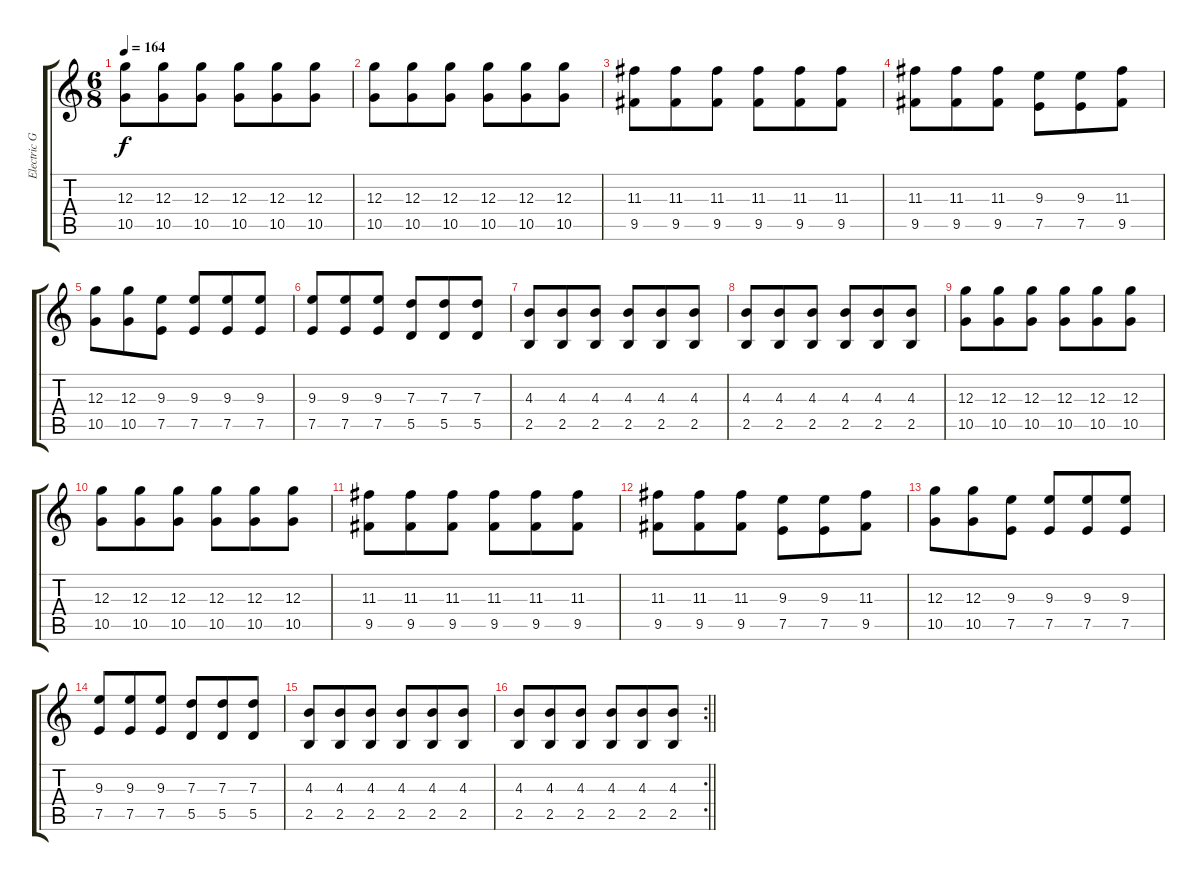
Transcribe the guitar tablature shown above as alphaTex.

\track ("Electric Guitar" "Electric G") {instrument overdrivenguitar}
\staff {score tabs}
\tuning (E4 B3 G3 D3 A2 E2) {hide}
\ts (6 8)
\tempo 164
\clef g2
\ks c
(12.3 10.5).8{dy f} (12.3 10.5).8 (12.3 10.5).8 (12.3 10.5).8 (12.3 10.5).8 (12.3 10.5).8 |
(12.3 10.5).8 (12.3 10.5).8 (12.3 10.5).8 (12.3 10.5).8 (12.3 10.5).8 (12.3 10.5).8 |
(11.3 9.5).8 (11.3 9.5).8 (11.3 9.5).8 (11.3 9.5).8 (11.3 9.5).8 (11.3 9.5).8 |
(11.3 9.5).8 (11.3 9.5).8 (11.3 9.5).8 (9.3 7.5).8 (9.3 7.5).8 (11.3 9.5).8 |
(12.3 10.5).8 (12.3 10.5).8 (9.3 7.5).8 (9.3 7.5).8 (9.3 7.5).8 (9.3 7.5).8 |
(9.3 7.5).8 (9.3 7.5).8 (9.3 7.5).8 (7.3 5.5).8 (7.3 5.5).8 (7.3 5.5).8 |
(4.3 2.5).8 (4.3 2.5).8 (4.3 2.5).8 (4.3 2.5).8 (4.3 2.5).8 (4.3 2.5).8 |
(4.3 2.5).8 (4.3 2.5).8 (4.3 2.5).8 (4.3 2.5).8 (4.3 2.5).8 (4.3 2.5).8 |
(12.3 10.5).8 (12.3 10.5).8 (12.3 10.5).8 (12.3 10.5).8 (12.3 10.5).8 (12.3 10.5).8 |
(12.3 10.5).8 (12.3 10.5).8 (12.3 10.5).8 (12.3 10.5).8 (12.3 10.5).8 (12.3 10.5).8 |
(11.3 9.5).8 (11.3 9.5).8 (11.3 9.5).8 (11.3 9.5).8 (11.3 9.5).8 (11.3 9.5).8 |
(11.3 9.5).8 (11.3 9.5).8 (11.3 9.5).8 (9.3 7.5).8 (9.3 7.5).8 (11.3 9.5).8 |
(12.3 10.5).8 (12.3 10.5).8 (9.3 7.5).8 (9.3 7.5).8 (9.3 7.5).8 (9.3 7.5).8 |
(9.3 7.5).8 (9.3 7.5).8 (9.3 7.5).8 (7.3 5.5).8 (7.3 5.5).8 (7.3 5.5).8 |
(4.3 2.5).8 (4.3 2.5).8 (4.3 2.5).8 (4.3 2.5).8 (4.3 2.5).8 (4.3 2.5).8 |
\rc 2
\barLineRight lightlight
(4.3 2.5).8 (4.3 2.5).8 (4.3 2.5).8 (4.3 2.5).8 (4.3 2.5).8 (4.3 2.5).8
